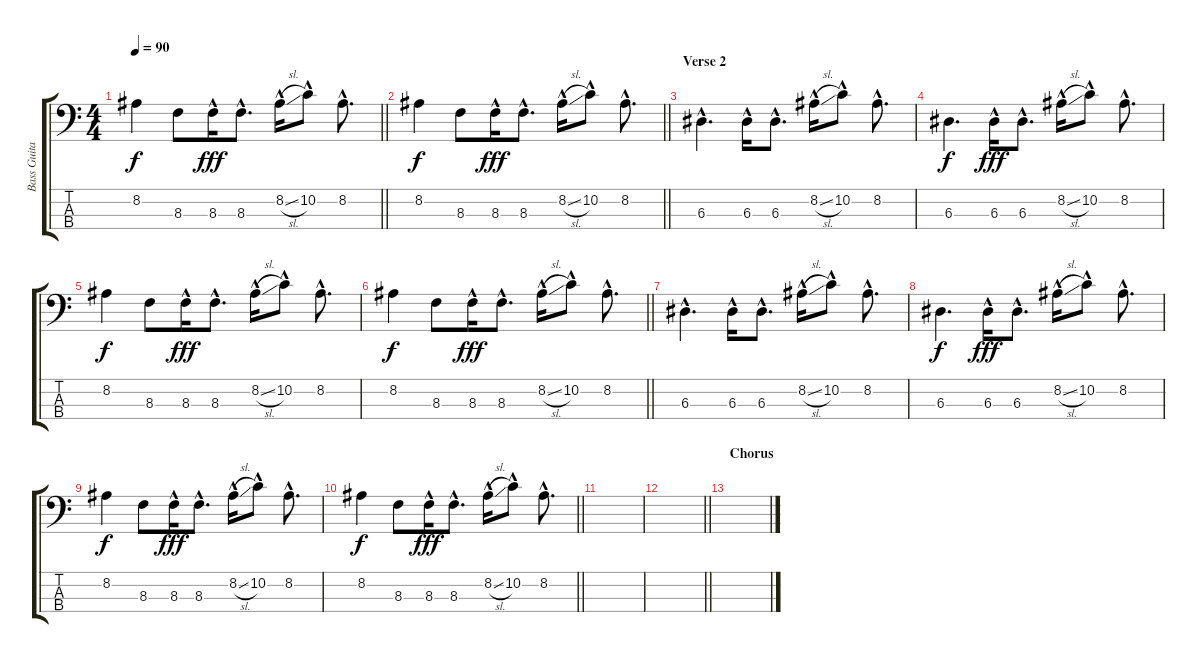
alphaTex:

\track ("Bass Guitar" "Bass Guita") {instrument electricbasspick}
\staff {score tabs}
\tuning (G2 D2 A1 E1) {hide}
\ts (4 4)
\tempo 90
\clef f4
\barLineRight lightlight
\ks c
8.2.4{dy f} 8.3.8 8.3{hac}.16{dy fff} 8.3{hac}.8{d} 8.2{sl hac}.16 10.2{hac}.8 8.2{hac}.8{d} |
\barLineRight lightlight
8.2.4{dy f} 8.3.8 8.3{hac}.16{dy fff} 8.3{hac}.8{d} 8.2{sl hac}.16 10.2{hac}.8 8.2{hac}.8{d} |
\section ("" "Verse 2")
6.3{hac}.4{d} 6.3{hac}.16 6.3{hac}.8{d} 8.2{sl hac}.16 10.2{hac}.8 8.2{hac}.8{d} |
6.3.4{d dy f} 6.3{hac}.16{dy fff} 6.3{hac}.8{d} 8.2{sl hac}.16 10.2{hac}.8 8.2{hac}.8{d} |
8.2.4{dy f} 8.3.8 8.3{hac}.16{dy fff} 8.3{hac}.8{d} 8.2{sl hac}.16 10.2{hac}.8 8.2{hac}.8{d} |
\barLineRight lightlight
8.2.4{dy f} 8.3.8 8.3{hac}.16{dy fff} 8.3{hac}.8{d} 8.2{sl hac}.16 10.2{hac}.8 8.2{hac}.8{d} |
6.3{hac}.4{d} 6.3{hac}.16 6.3{hac}.8{d} 8.2{sl hac}.16 10.2{hac}.8 8.2{hac}.8{d} |
6.3.4{d dy f} 6.3{hac}.16{dy fff} 6.3{hac}.8{d} 8.2{sl hac}.16 10.2{hac}.8 8.2{hac}.8{d} |
8.2.4{dy f} 8.3.8 8.3{hac}.16{dy fff} 8.3{hac}.8{d} 8.2{sl hac}.16 10.2{hac}.8 8.2{hac}.8{d} |
\barLineRight lightlight
8.2.4{dy f} 8.3.8 8.3{hac}.16{dy fff} 8.3{hac}.8{d} 8.2{sl hac}.16 10.2{hac}.8 8.2{hac}.8{d} |
|
\barLineRight lightlight
|
\section ("" "Chorus")
